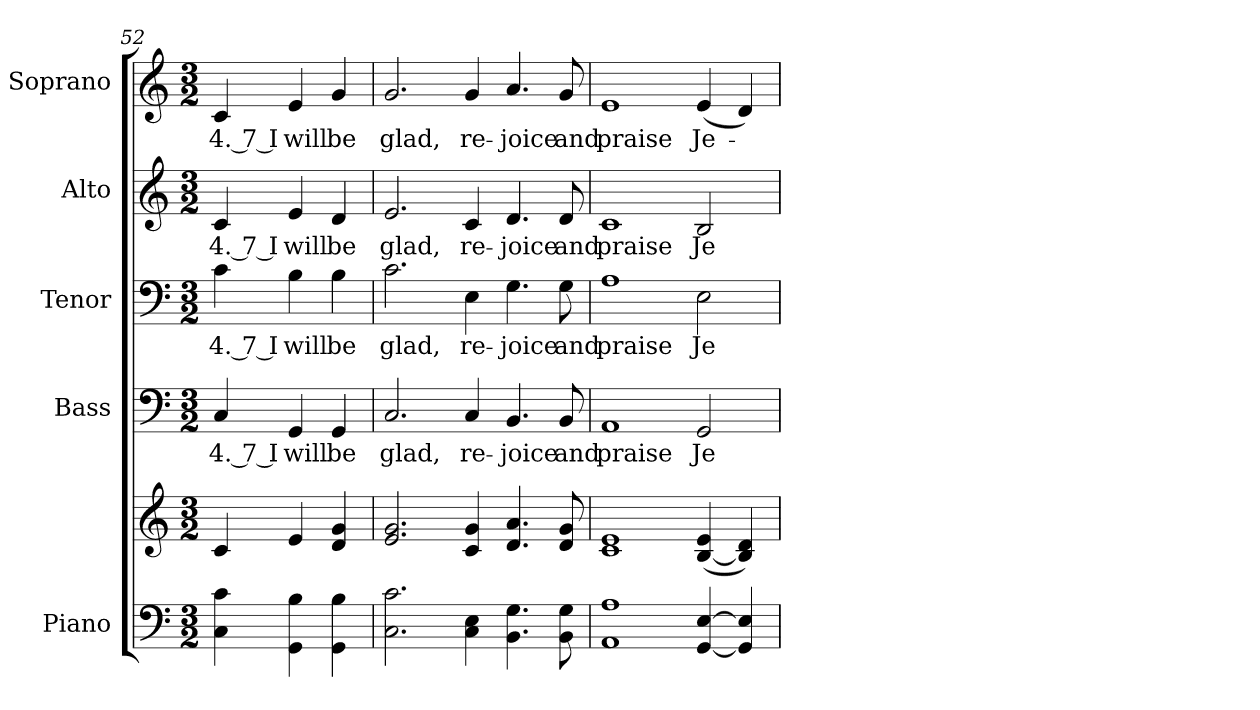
**kern	**kern	**kern	**text	**kern	**text	**kern	**text	**kern	**text
*part5	*part5	*part4	*part4	*part3	*part3	*part2	*part2	*part1	*part1
*staff6	*staff5	*staff4	*staff4	*staff3	*staff3	*staff2	*staff2	*staff1	*staff1
*I"Piano	*	*I"Bass	*	*I"Tenor	*	*I"Alto	*	*I"Soprano	*
*I'Pno.	*	*I'B.	*	*I'T.	*	*I'A.	*	*I'S.	*
*clefF4	*clefG2	*clefF4	*	*clefF4	*	*clefG2	*	*clefG2	*
*k[]	*k[]	*k[]	*	*k[]	*	*k[]	*	*k[]	*
*C:	*C:	*C:	*	*C:	*	*C:	*	*C:	*
*M3/2	*M3/2	*M3/2	*	*M3/2	*	*M3/2	*	*M3/2	*
=52	=52	=52	=52	=52	=52	=52	=52	=52	=52
!	!	!	!LO:LY:b:color=#000000	!	!	!	!	!	!
!	!	!	!	!	!LO:LY:b:color=#000000	!	!	!	!
!	!	!	!	!	!	!	!LO:LY:b:color=#000000	!	!
!	!	!	!	!	!	!	!	!	!LO:LY:b:color=#000000
4Ci\ 4ci	4ci/	4Ci/	4. 7 I	4ci\	4. 7 I	4ci/	4. 7 I	4ci/	4. 7 I
!	!	!	!LO:LY:b:color=#000000	!	!	!	!	!	!
!	!	!	!	!	!LO:LY:b:color=#000000	!	!	!	!
!	!	!	!	!	!	!	!LO:LY:b:color=#000000	!	!
!	!	!	!	!	!	!	!	!	!LO:LY:b:color=#000000
4GGi\ 4Bi	4ei/	4GGi/	will	4Bi\	will	4ei/	will	4ei/	will
!	!	!	!LO:LY:b:color=#000000	!	!	!	!	!	!
!	!	!	!	!	!LO:LY:b:color=#000000	!	!	!	!
!	!	!	!	!	!	!	!LO:LY:b:color=#000000	!	!
!	!	!	!	!	!	!	!	!	!LO:LY:b:color=#000000
4GGi\ 4Bi	4di/ 4gi	4GGi/	be	4Bi\	be	4di/	be	4gi/	be
=53	=53	=53	=53	=53	=53	=53	=53	=53	=53
!	!	!	!LO:LY:b:color=#000000	!	!	!	!	!	!
!	!	!	!	!	!LO:LY:b:color=#000000	!	!	!	!
!	!	!	!	!	!	!	!LO:LY:b:color=#000000	!	!
!	!	!	!	!	!	!	!	!	!LO:LY:b:color=#000000
2.Ci\ 2.ci	2.ei/ 2.gi	2.Ci/	glad,	2.ci\	glad,	2.ei/	glad,	2.gi/	glad,
!	!	!	!LO:LY:b:color=#000000	!	!	!	!	!	!
!	!	!	!	!	!LO:LY:b:color=#000000	!	!	!	!
!	!	!	!	!	!	!	!LO:LY:b:color=#000000	!	!
!	!	!	!	!	!	!	!	!	!LO:LY:b:color=#000000
4Ci\ 4Ei	4ci/ 4gi	4Ci/	re-	4Ei\	re-	4ci/	re-	4gi/	re-
!	!	!	!LO:LY:b:color=#000000	!	!	!	!	!	!
!	!	!	!	!	!LO:LY:b:color=#000000	!	!	!	!
!	!	!	!	!	!	!	!LO:LY:b:color=#000000	!	!
!	!	!	!	!	!	!	!	!	!LO:LY:b:color=#000000
4.BBi\ 4.Gi	4.di/ 4.ai	4.BBi/	-joice	4.Gi\	-joice	4.di/	-joice	4.ai/	-joice
!	!	!	!LO:LY:b:color=#000000	!	!	!	!	!	!
!	!	!	!	!	!LO:LY:b:color=#000000	!	!	!	!
!	!	!	!	!	!	!	!LO:LY:b:color=#000000	!	!
!	!	!	!	!	!	!	!	!	!LO:LY:b:color=#000000
8BBi\ 8Gi	8di/ 8gi	8BBi/	and	8Gi\	and	8di/	and	8gi/	and
=54	=54	=54	=54	=54	=54	=54	=54	=54	=54
!	!	!	!LO:LY:b:color=#000000	!	!	!	!	!	!
!	!	!	!	!	!LO:LY:b:color=#000000	!	!	!	!
!	!	!	!	!	!	!	!LO:LY:b:color=#000000	!	!
!	!	!	!	!	!	!	!	!	!LO:LY:b:color=#000000
1AAi 1Ai	1ci 1ei	1AAi	praise	1Ai	praise	1ci	praise	1ei	praise
!	!	!	!LO:LY:b:color=#000000	!	!	!	!	!	!
!	!	!	!	!	!LO:LY:b:color=#000000	!	!	!	!
!	!	!	!	!	!	!	!LO:LY:b:color=#000000	!	!
!	!	!	!	!	!	!	!	!	!LO:LY:b:color=#000000
[<4GGi/ [>4Ei	([<4Bi/ 4ei	2GGi/	Je-	2Ei\	Je-	2Bi/	Je-	(4ei/	Je-
4GGi/] 4Ei]	4Bi/] 4di)	.	.	.	.	.	.	4di/)	.
=	=	=	=	=	=	=	=	=	=
*-	*-	*-	*-	*-	*-	*-	*-	*-	*-
